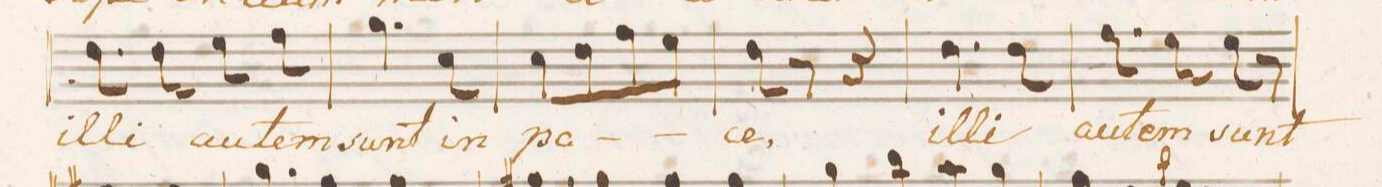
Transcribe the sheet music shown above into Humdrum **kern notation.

**kern	**text
*I"Soprano.	*
*clefC1	*
*k[f#]	*
*M2/4	*
8.b\	il-
16b\	-li
8cc\	au-
8dd\	-tem
=38	=38
4.ee\	sunt
8a\	in
=39	=39
8a\L	pa-
8b\	.
8dd\	.
8cc\J	.
=40	=40
8b\	-ce,
8r	.
4r	.
=41	=41
4.b\	il-
8b\	-li
=42	=42
8.dd\	au-
16cc\	-tem
8cc\	sunt
8r	.
=43	=43
*-	*-
